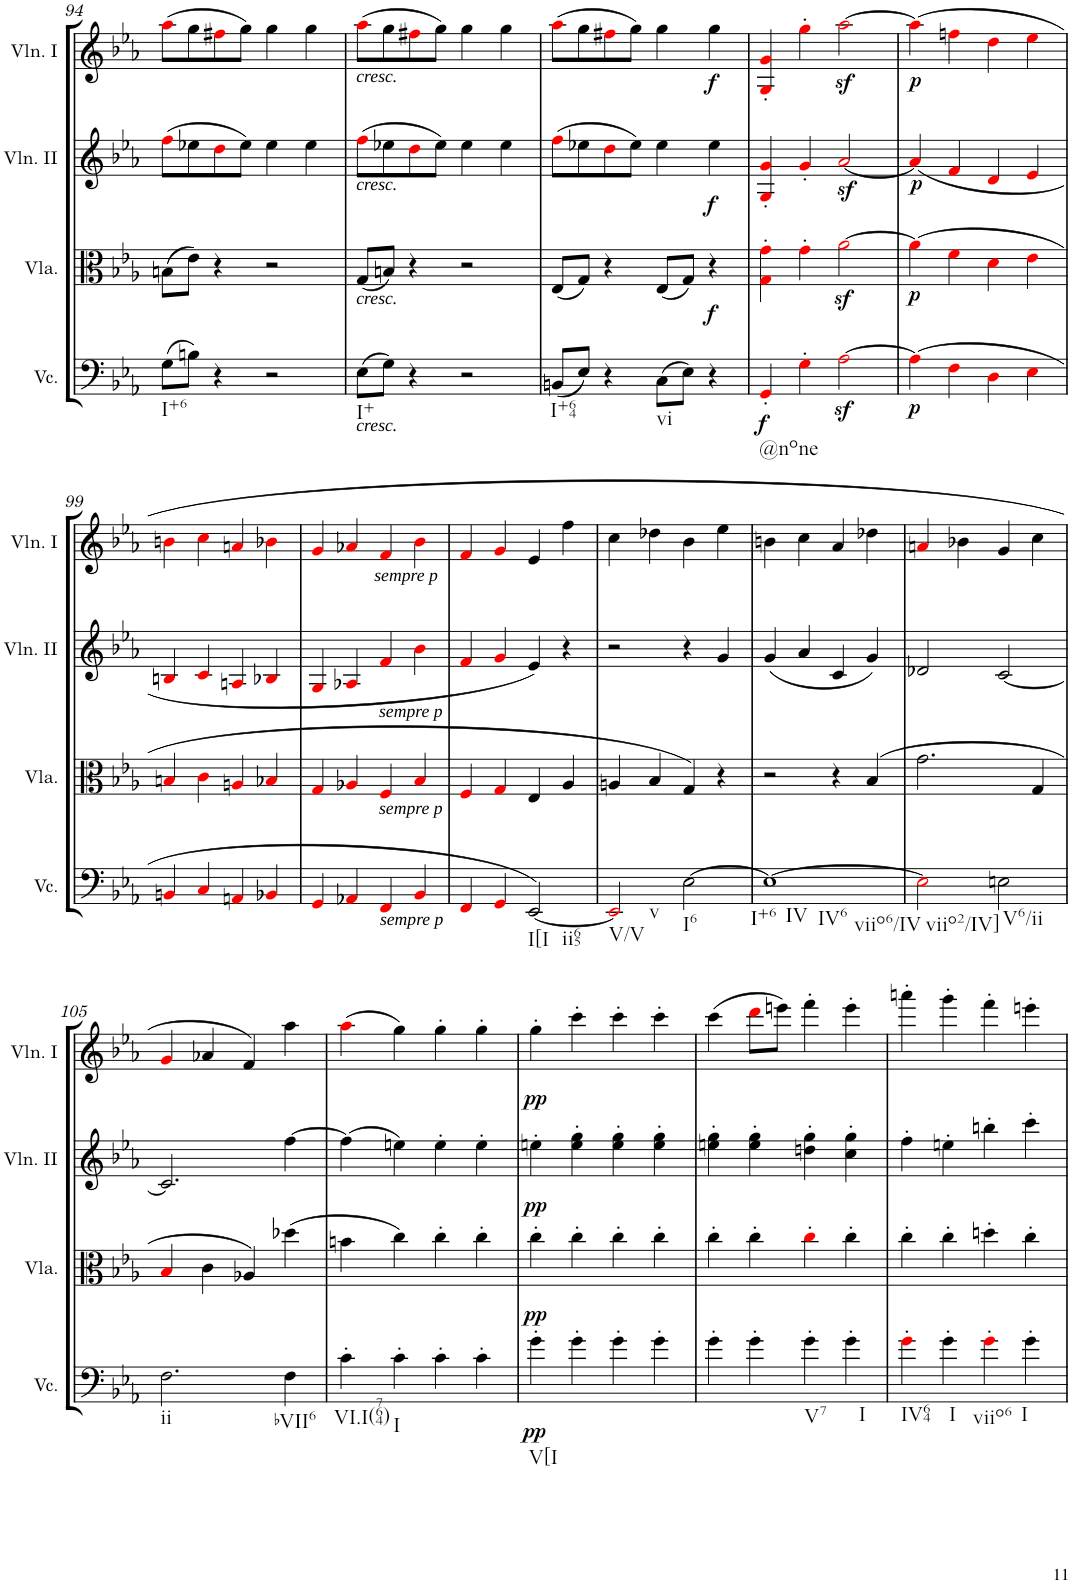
**kern	**dynam	**kern	**dynam	**kern	**dynam	**kern	**dynam
*part4	*part4	*part3	*part3	*part2	*part2	*part1	*part1
*staff4	*staff4	*staff3	*staff3	*staff2	*staff2	*staff1	*staff1
*I"Violoncello	*	*I"Viola	*	*I"Violin II	*	*I"Violin I	*
*I'Vc.	*	*I'Vla.	*	*I'Vln. II	*	*I'Vln. I	*
!!LO:PB:g=z
*clefF4	*	*clefC3	*	*clefG2	*	*clefG2	*
*k[b-e-a-]	*	*k[b-e-a-]	*	*k[b-e-a-]	*	*k[b-e-a-]	*
*M2/2	*	*M2/2	*	*M2/2	*	*M2/2	*
*met(c|)	*	*met(c|)	*	*met(c|)	*	*met(c|)	*
=94	=94	=94	=94	=94	=94	=94	=94
!LO:TX:b:t=I+6	!	!	!	!	!	!	!
(8G\L	.	(8Bn\L	.	(8ffi\L	.	(8aa-i\L	.
8Bn\J)	.	8e-\J)	.	8ee-X\	.	8gg\	.
4r	.	4r	.	8ddi\	.	8ff#Xi\	.
.	.	.	.	8ee-\J)	.	8gg\J)	.
2r	.	2r	.	4ee-\	.	4gg\	.
.	.	.	.	4ee-\	.	4gg\	.
=95	=95	=95	=95	=95	=95	=95	=95
!	!	!	!	!	!	!LO:TX:b:i:t=cresc.	!
!	!	!	!	!LO:TX:b:i:t=cresc.	!	!	!
!	!	!LO:TX:b:i:t=cresc.	!	!	!	!	!
!LO:TX:b:i:t=cresc.	!	!	!	!	!	!	!
!LO:TX:b:t=I+	!	!	!	!	!	!	!
(8E-\L	.	(8G/L	.	(8ffi\L	.	(8aa-i\L	.
8G\J)	.	8Bn/J)	.	8ee-X\	.	8gg\	.
4r	.	4r	.	8ddi\	.	8ff#Xi\	.
.	.	.	.	8ee-\J)	.	8gg\J)	.
2r	.	2r	.	4ee-\	.	4gg\	.
.	.	.	.	4ee-\	.	4gg\	.
=96	=96	=96	=96	=96	=96	=96	=96
!LO:TX:b:t=I+64	!	!	!	!	!	!	!
(8BBn/L	.	(8E-/L	.	(8ffi\L	.	(8aa-i\L	.
8E-/J)	.	8G/J)	.	8ee-X\	.	8gg\	.
4r	.	4r	.	8ddi\	.	8ff#Xi\	.
.	.	.	.	8ee-\J)	.	8gg\J)	.
!LO:TX:b:t=vi	!	!	!	!	!	!	!
(8C\L	.	(8E-/L	.	4ee-\	.	4gg\	.
8E-\J)	.	8G/J)	.	.	.	.	.
!	!	!	!LO:DY:b	!	!LO:DY:b	!	!LO:DY:b
4r	.	4r	f	4ee-\	f	4gg\	f
=97	=97	=97	=97	=97	=97	=97	=97
!LO:TX:b:t=@none	!	!	!	!	!	!	!
!	!LO:DY:b	!	!	!	!	!	!
4GG'i/	f	4Gi\' 4gi\'	.	4Gi/' 4gi/'	.	4Gi/' 4gi/'	.
4G'i\	.	4g'i\	.	4g'i/	.	4gg'i\	.
[2A-z<i\	.	[2a-z<i\	.	[2a-z<i/	.	[2aa-z<i\	.
=98	=98	=98	=98	=98	=98	=98	=98
!	!LO:DY:b	!	!LO:DY:b	!	!LO:DY:b	!	!LO:DY:b
(4A-i\]	p	(4a-i\]	p	(4a-i/]	p	(4aa-i\]	p
4Fi\	.	4fi\	.	4fi/	.	4ffni\	.
4Di\	.	4di\	.	4di/	.	4ddi\	.
4E-i\	.	4e-i\	.	4e-i/	.	4ee-i\	.
!!LO:LB:g=z
=99	=99	=99	=99	=99	=99	=99	=99
4BBni/	.	4Bni/	.	4Bni/	.	4bni\	.
4Ci/	.	4ci\	.	4ci/	.	4cci\	.
4AAni/	.	4Ani/	.	4Ani/	.	4ani/	.
4BB-Xi/	.	4B-Xi/	.	4B-Xi/	.	4b-Xi\	.
=100	=100	=100	=100	=100	=100	=100	=100
4GGi/	.	4Gi/	.	4Gi/	.	4gi/	.
4AA-Xi/	.	4A-Xi/	.	4A-Xi/	.	4a-Xi/	.
!	!	!	!	!	!	!LO:TX:b:i:t=sempre p	!
!	!	!	!	!LO:TX:b:i:t=sempre p	!	!	!
!	!	!LO:TX:b:i:t=sempre p	!	!	!	!	!
!LO:TX:b:i:t=sempre p	!	!	!	!	!	!	!
4FFi/	.	4Fi/	.	4fi/	.	4fi/	.
4BB-i/	.	4B-i/	.	4b-i\	.	4b-i\	.
=101	=101	=101	=101	=101	=101	=101	=101
4FFi/	.	4Fi/	.	4fi/	.	4fi/	.
4GGi/	.	4Gi/	.	4gi/	.	4gi/	.
!LO:TX:b:t=I[I	!	!	!	!	!	!	!
!LO:TX:b:t=ii65	!	!	!	!	!	!	!
[2EE-/)	.	4E-/	.	4e-/)	.	4e-/	.
.	.	4A-/	.	4r	.	4ff\	.
=102	=102	=102	=102	=102	=102	=102	=102
!LO:TX:b:t=V/V	!	!	!	!	!	!	!
!LO:TX:b:t=v	!	!	!	!	!	!	!
2EE-i/]	.	4An/	.	2r	.	4cc\	.
.	.	4B-/	.	.	.	4dd-X\	.
!LO:TX:b:t=I6	!	!	!	!	!	!	!
[2E-\	.	4G/)	.	4r	.	4b-\	.
.	.	4r	.	4g/	.	4ee-\	.
=103	=103	=103	=103	=103	=103	=103	=103
!LO:TX:b:t=I+6	!	!	!	!	!	!	!
!LO:TX:b:t=IV	!	!	!	!	!	!	!
!LO:TX:b:t=IV6	!	!	!	!	!	!	!
!LO:TX:b:t=viio6/IV	!	!	!	!	!	!	!
1E-_	.	2r	.	(4g/	.	4bn\	.
.	.	.	.	4a-/	.	4cc\	.
.	.	4r	.	4c/	.	4a-/	.
.	.	(4B-/	.	4g/)	.	4dd-X\	.
=104	=104	=104	=104	=104	=104	=104	=104
!LO:TX:b:t=viio2/IV]	!	!	!	!	!	!	!
2E-i\]	.	2.g\	.	2d-X/	.	4ani/	.
.	.	.	.	.	.	4b-X\	.
!LO:TX:b:t=V6/ii	!	!	!	!	!	!	!
2En\	.	.	.	[2c/	.	4g/	.
.	.	4G/	.	.	.	4cc\	.
!!LO:LB:g=z
=105	=105	=105	=105	=105	=105	=105	=105
!LO:TX:b:t=ii	!	!	!	!	!	!	!
2.F\	.	4B-i/	.	2.c/]	.	4gi/	.
.	.	4c\	.	.	.	4a-X/	.
.	.	4A-X/)	.	.	.	4f/)	.
!LO:TX:b:t=bVII6	!	!	!	!	!	!	!
4F\	.	(4dd-X\	.	[4ff\	.	4aa-\	.
=106	=106	=106	=106	=106	=106	=106	=106
!LO:TX:b:t=VI.I(764)	!	!	!	!	!	!	!
4c'\	.	4bn\	.	(4ff\]	.	(4aa-i\	.
!LO:TX:b:t=I	!	!	!	!	!	!	!
4c'\	.	4cc\)	.	4een\)	.	4gg\)	.
4c'\	.	4cc'\	.	4ee'\	.	4gg'\	.
4c'\	.	4cc'\	.	4ee'\	.	4gg'\	.
=107	=107	=107	=107	=107	=107	=107	=107
!LO:TX:b:t=V[I	!	!	!	!	!	!	!
!	!LO:DY:b	!	!LO:DY:b	!	!LO:DY:b	!	!LO:DY:b
4g'\	pp	4cc'\	pp	4een'\	pp	4gg'\	pp
4g'\	.	4cc'\	.	4ee\' 4gg\'	.	4ccc'\	.
4g'\	.	4cc'\	.	4ee\' 4gg\'	.	4ccc'\	.
4g'\	.	4cc'\	.	4ee\' 4gg\'	.	4ccc'\	.
=108	=108	=108	=108	=108	=108	=108	=108
4g'\	.	4cc'\	.	4een\' 4gg\'	.	(4ccc\	.
4g'\	.	4cc'\	.	4ee\' 4gg\'	.	8dddi\L	.
.	.	.	.	.	.	8eeen\J)	.
!LO:TX:b:t=V7	!	!	!	!	!	!	!
4g'\	.	4cc'i\	.	4ddn\' 4gg\'	.	4fff'\	.
!LO:TX:b:t=I	!	!	!	!	!	!	!
4g'\	.	4cc'\	.	4cc\' 4gg\'	.	4eee'\	.
=109	=109	=109	=109	=109	=109	=109	=109
!LO:TX:b:t=IV64	!	!	!	!	!	!	!
4g'i\	.	4cc'\	.	4ff'\	.	4aaan'\	.
!LO:TX:b:t=I	!	!	!	!	!	!	!
4g'\	.	4cc'\	.	4een'\	.	4ggg'\	.
!LO:TX:b:t=viio6	!	!	!	!	!	!	!
4g'i\	.	4ddn'\	.	4bbn'\	.	4fff'\	.
!LO:TX:b:t=I	!	!	!	!	!	!	!
4g'\	.	4cc'\	.	4ccc'\	.	4eeen'\	.
=	=	=	=	=	=	=	=
*-	*-	*-	*-	*-	*-	*-	*-
